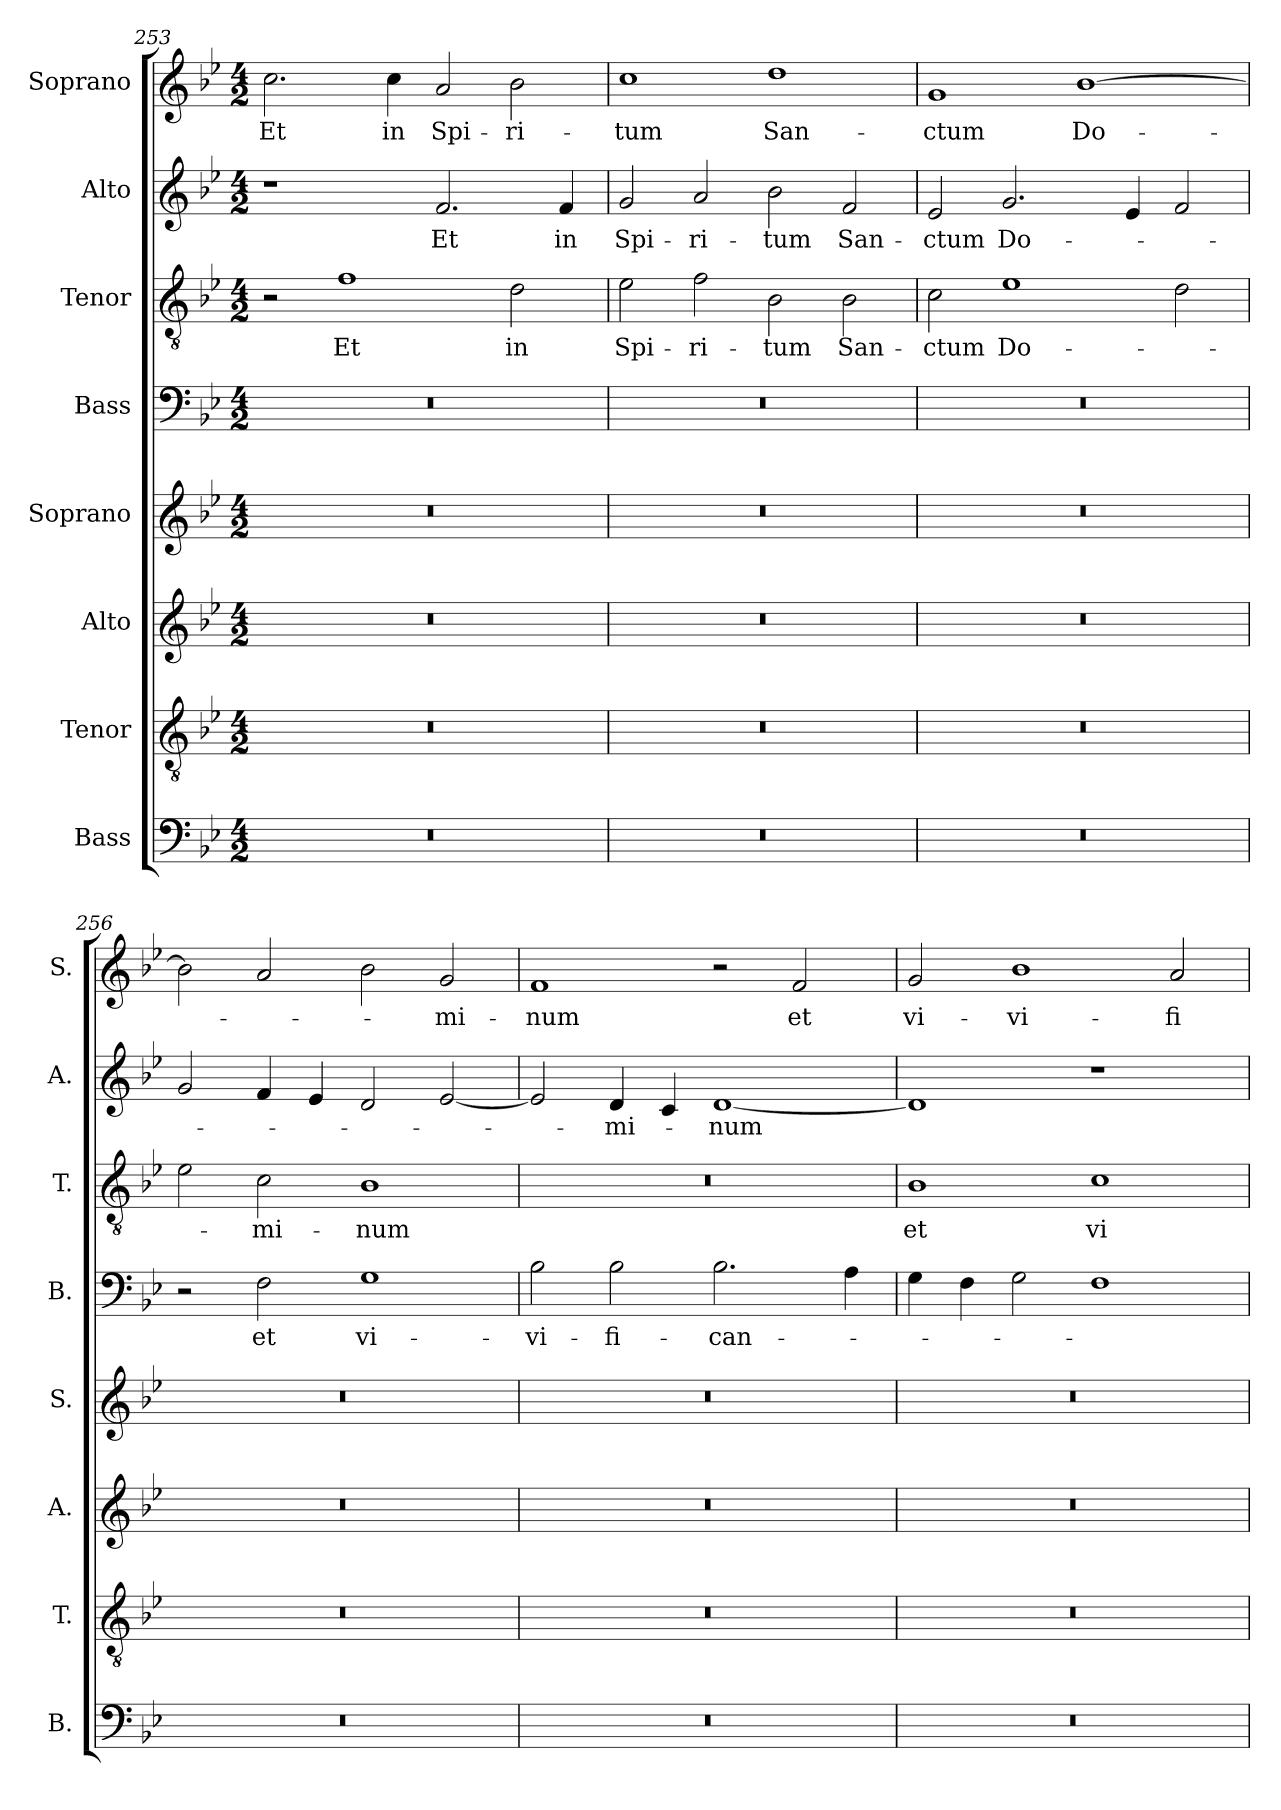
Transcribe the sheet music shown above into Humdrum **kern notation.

**kern	**kern	**kern	**kern	**kern	**text	**kern	**text	**kern	**text	**kern	**text
*part8	*part7	*part6	*part5	*part4	*part4	*part3	*part3	*part2	*part2	*part1	*part1
*staff8	*staff7	*staff6	*staff5	*staff4	*staff4	*staff3	*staff3	*staff2	*staff2	*staff1	*staff1
*I"Bass	*I"Tenor	*I"Alto	*I"Soprano	*I"Bass	*	*I"Tenor	*	*I"Alto	*	*I"Soprano	*
*I'B.	*I'T.	*I'A.	*I'S.	*I'B.	*	*I'T.	*	*I'A.	*	*I'S.	*
!!LO:LB:g=z
*clefF4	*clefGv2	*clefG2	*clefG2	*clefF4	*	*clefGv2	*	*clefG2	*	*clefG2	*
*	*ITrd7c12	*	*	*	*	*ITrd7c12	*	*	*	*	*
*k[b-e-]	*k[b-e-]	*k[b-e-]	*k[b-e-]	*k[b-e-]	*	*k[b-e-]	*	*k[b-e-]	*	*k[b-e-]	*
*B-:	*B-:	*B-:	*B-:	*B-:	*	*B-:	*	*B-:	*	*B-:	*
*M4/2	*M4/2	*M4/2	*M4/2	*M4/2	*	*M4/2	*	*M4/2	*	*M4/2	*
=253	=253	=253	=253	=253	=253	=253	=253	=253	=253	=253	=253
!LO:N:vis=1	!LO:N:vis=1	!LO:N:vis=1	!LO:N:vis=1	!LO:N:vis=1	!	!	!	!	!	!	!
!	!	!	!	!	!	!	!	!	!	!	!LO:LY:b:color=#000000
0r	0r	0r	0r	0r	.	2r	.	1r	.	2.cci\	Et
!	!	!	!	!	!	!	!LO:LY:b:color=#000000	!	!	!	!
.	.	.	.	.	.	1Fi	Et	.	.	.	.
!	!	!	!	!	!	!	!	!	!	!	!LO:LY:b:color=#000000
.	.	.	.	.	.	.	.	.	.	4cci\	in
!	!	!	!	!	!	!	!	!	!LO:LY:b:color=#000000	!	!
!	!	!	!	!	!	!	!	!	!	!	!LO:LY:b:color=#000000
.	.	.	.	.	.	.	.	2.fi/	Et	2ai/	Spi-
!	!	!	!	!	!	!	!LO:LY:b:color=#000000	!	!	!	!
!	!	!	!	!	!	!	!	!	!	!	!LO:LY:b:color=#000000
.	.	.	.	.	.	2Di\	in	.	.	2b-i\	-ri-
!	!	!	!	!	!	!	!	!	!LO:LY:b:color=#000000	!	!
.	.	.	.	.	.	.	.	4fi/	in	.	.
=254	=254	=254	=254	=254	=254	=254	=254	=254	=254	=254	=254
!LO:N:vis=1	!LO:N:vis=1	!LO:N:vis=1	!LO:N:vis=1	!LO:N:vis=1	!	!	!	!	!	!	!
!	!	!	!	!	!	!	!LO:LY:b:color=#000000	!	!	!	!
!	!	!	!	!	!	!	!	!	!LO:LY:b:color=#000000	!	!
!	!	!	!	!	!	!	!	!	!	!	!LO:LY:b:color=#000000
0r	0r	0r	0r	0r	.	2E-i\	Spi-	2gi/	Spi-	1cci	-tum
!	!	!	!	!	!	!	!LO:LY:b:color=#000000	!	!	!	!
!	!	!	!	!	!	!	!	!	!LO:LY:b:color=#000000	!	!
.	.	.	.	.	.	2Fi\	-ri-	2ai/	-ri-	.	.
!	!	!	!	!	!	!	!LO:LY:b:color=#000000	!	!	!	!
!	!	!	!	!	!	!	!	!	!LO:LY:b:color=#000000	!	!
!	!	!	!	!	!	!	!	!	!	!	!LO:LY:b:color=#000000
.	.	.	.	.	.	2BB-i\	-tum	2b-i\	-tum	1ddi	San-
!	!	!	!	!	!	!	!LO:LY:b:color=#000000	!	!	!	!
!	!	!	!	!	!	!	!	!	!LO:LY:b:color=#000000	!	!
.	.	.	.	.	.	2BB-i\	San-	2fi/	San-	.	.
=255	=255	=255	=255	=255	=255	=255	=255	=255	=255	=255	=255
!LO:N:vis=1	!LO:N:vis=1	!LO:N:vis=1	!LO:N:vis=1	!LO:N:vis=1	!	!	!	!	!	!	!
!	!	!	!	!	!	!	!LO:LY:b:color=#000000	!	!	!	!
!	!	!	!	!	!	!	!	!	!LO:LY:b:color=#000000	!	!
!	!	!	!	!	!	!	!	!	!	!	!LO:LY:b:color=#000000
0r	0r	0r	0r	0r	.	2Ci\	-ctum	2e-i/	-ctum	1gi	-ctum
!	!	!	!	!	!	!	!LO:LY:b:color=#000000	!	!	!	!
!	!	!	!	!	!	!	!	!	!LO:LY:b:color=#000000	!	!
.	.	.	.	.	.	1E-i	Do-	2.gi/	Do-	.	.
!	!	!	!	!	!	!	!	!	!	!	!LO:LY:b:color=#000000
.	.	.	.	.	.	.	.	.	.	[1b-i	Do-
.	.	.	.	.	.	.	.	4e-i/	.	.	.
.	.	.	.	.	.	2Di\	.	2fi/	.	.	.
=256	=256	=256	=256	=256	=256	=256	=256	=256	=256	=256	=256
!LO:N:vis=1	!LO:N:vis=1	!LO:N:vis=1	!LO:N:vis=1	!	!	!	!	!	!	!	!
0r	0r	0r	0r	2r	.	2E-i\	.	2gi/	.	2b-i\]	.
!	!	!	!	!	!LO:LY:b:color=#000000	!	!	!	!	!	!
!	!	!	!	!	!	!	!LO:LY:b:color=#000000	!	!	!	!
.	.	.	.	2Fi\	et	2Ci\	-mi-	4fi/	.	2ai/	.
.	.	.	.	.	.	.	.	4e-i/	.	.	.
!	!	!	!	!	!LO:LY:b:color=#000000	!	!	!	!	!	!
!	!	!	!	!	!	!	!LO:LY:b:color=#000000	!	!	!	!
.	.	.	.	1Gi	vi-	1BB-i	-num	2di/	.	2b-i\	.
!	!	!	!	!	!	!	!	!	!	!	!LO:LY:b:color=#000000
.	.	.	.	.	.	.	.	[2e-i/	.	2gi/	-mi-
=257	=257	=257	=257	=257	=257	=257	=257	=257	=257	=257	=257
!LO:N:vis=1	!LO:N:vis=1	!LO:N:vis=1	!LO:N:vis=1	!	!	!	!	!	!	!	!
!	!	!	!	!	!LO:LY:b:color=#000000	!LO:N:vis=1	!	!	!	!	!
!	!	!	!	!	!	!	!	!	!	!	!LO:LY:b:color=#000000
0r	0r	0r	0r	2B-i\	-vi-	0r	.	2e-i/]	.	1fi	-num
!	!	!	!	!	!LO:LY:b:color=#000000	!	!	!	!	!	!
!	!	!	!	!	!	!	!	!	!LO:LY:b:color=#000000	!	!
.	.	.	.	2B-i\	-fi-	.	.	4di/	-mi-	.	.
.	.	.	.	.	.	.	.	4ci/	.	.	.
!	!	!	!	!	!LO:LY:b:color=#000000	!	!	!	!	!	!
!	!	!	!	!	!	!	!	!	!LO:LY:b:color=#000000	!	!
.	.	.	.	2.B-i\	-can-	.	.	[1di	-num	2r	.
!	!	!	!	!	!	!	!	!	!	!	!LO:LY:b:color=#000000
.	.	.	.	.	.	.	.	.	.	2fi/	et
.	.	.	.	4Ai\	.	.	.	.	.	.	.
=258	=258	=258	=258	=258	=258	=258	=258	=258	=258	=258	=258
!LO:N:vis=1	!LO:N:vis=1	!LO:N:vis=1	!LO:N:vis=1	!	!	!	!	!	!	!	!
!	!	!	!	!	!	!	!LO:LY:b:color=#000000	!	!	!	!
!	!	!	!	!	!	!	!	!	!	!	!LO:LY:b:color=#000000
0r	0r	0r	0r	4Gi\	.	1BB-i	et	1di]	.	2gi/	vi-
.	.	.	.	4Fi\	.	.	.	.	.	.	.
!	!	!	!	!	!	!	!	!	!	!	!LO:LY:b:color=#000000
.	.	.	.	2Gi\	.	.	.	.	.	1b-i	-vi-
!	!	!	!	!	!	!	!LO:LY:b:color=#000000	!	!	!	!
.	.	.	.	1Fi	.	1Ci	vi-	1r	.	.	.
!	!	!	!	!	!	!	!	!	!	!	!LO:LY:b:color=#000000
.	.	.	.	.	.	.	.	.	.	2ai/	-fi-
=	=	=	=	=	=	=	=	=	=	=	=
*-	*-	*-	*-	*-	*-	*-	*-	*-	*-	*-	*-
